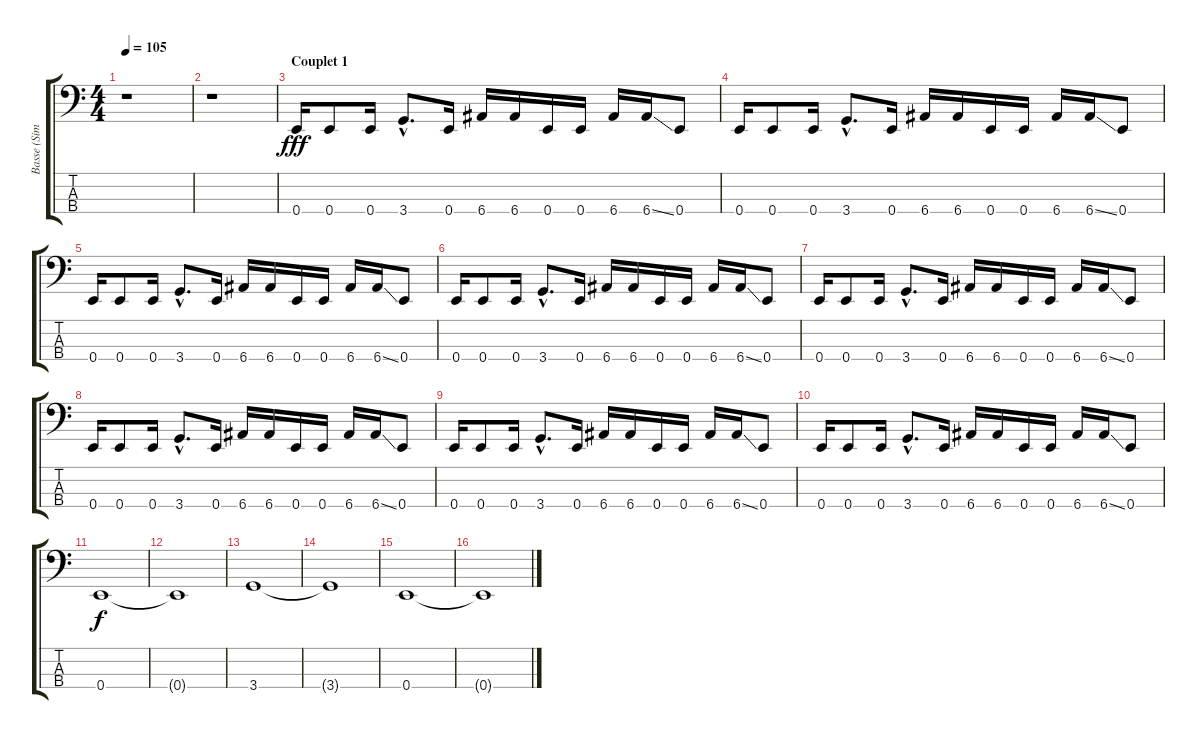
\track ("Basse (Simon Dope)" "Basse (Sim") {instrument electricbassfinger}
\staff {score tabs}
\tuning (G2 D2 A1 E1) {hide}
\ts (4 4)
\tempo 105
\clef f4
\ks c
r.1{dy fff instrument electricbassfinger} |
r.1 |
\section ("" "Couplet 1")
0.4.16 0.4.8 0.4.16 3.4{hac}.8{d} 0.4.16 6.4.16 6.4.16 0.4.16 0.4.16 6.4.16 6.4{ss}.16 0.4.8 |
0.4.16 0.4.8 0.4.16 3.4{hac}.8{d} 0.4.16 6.4.16 6.4.16 0.4.16 0.4.16 6.4.16 6.4{ss}.16 0.4.8 |
0.4.16 0.4.8 0.4.16 3.4{hac}.8{d} 0.4.16 6.4.16 6.4.16 0.4.16 0.4.16 6.4.16 6.4{ss}.16 0.4.8 |
0.4.16 0.4.8 0.4.16 3.4{hac}.8{d} 0.4.16 6.4.16 6.4.16 0.4.16 0.4.16 6.4.16 6.4{ss}.16 0.4.8 |
0.4.16 0.4.8 0.4.16 3.4{hac}.8{d} 0.4.16 6.4.16 6.4.16 0.4.16 0.4.16 6.4.16 6.4{ss}.16 0.4.8 |
0.4.16 0.4.8 0.4.16 3.4{hac}.8{d} 0.4.16 6.4.16 6.4.16 0.4.16 0.4.16 6.4.16 6.4{ss}.16 0.4.8 |
0.4.16 0.4.8 0.4.16 3.4{hac}.8{d} 0.4.16 6.4.16 6.4.16 0.4.16 0.4.16 6.4.16 6.4{ss}.16 0.4.8 |
0.4.16 0.4.8 0.4.16 3.4{hac}.8{d} 0.4.16 6.4.16 6.4.16 0.4.16 0.4.16 6.4.16 6.4{ss}.16 0.4.8 |
0.4.1{dy f} |
0.4{t}.1 |
3.4.1 |
3.4{t}.1 |
0.4.1 |
0.4{t}.1
